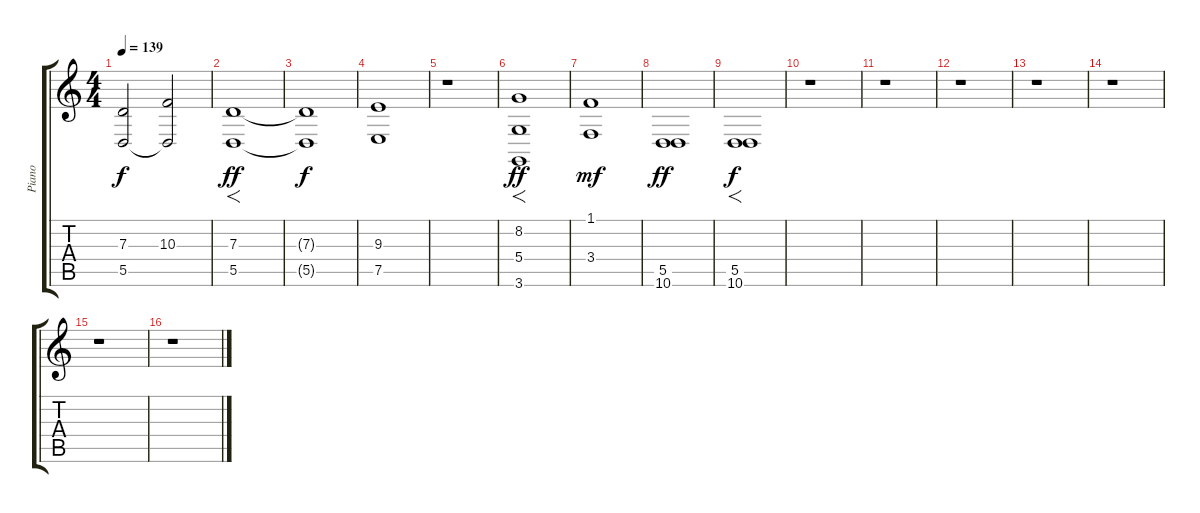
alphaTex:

\track ("Piano" "Piano") {instrument electricpiano1}
\staff {score tabs}
\tuning (E4 B3 G3 D3 A2 E2) {hide}
\ts (4 4)
\tempo 139
\clef g2
\ks c
(7.3{t} 5.5{t}).2{dy f} (10.3 5.5{t}).2 |
(7.3 5.5).1{f dy ff} |
(7.3{t} 5.5{t}).1{dy f} |
(9.3 7.5).1 |
r.1 |
(8.2 5.4 3.6).1{f dy ff} |
(1.1 3.4).1{dy mf} |
(5.5 10.6).1{dy ff} |
(5.5 10.6).1{f dy f} |
r.1 |
r.1 |
r.1 |
r.1 |
r.1 |
r.1 |
r.1
